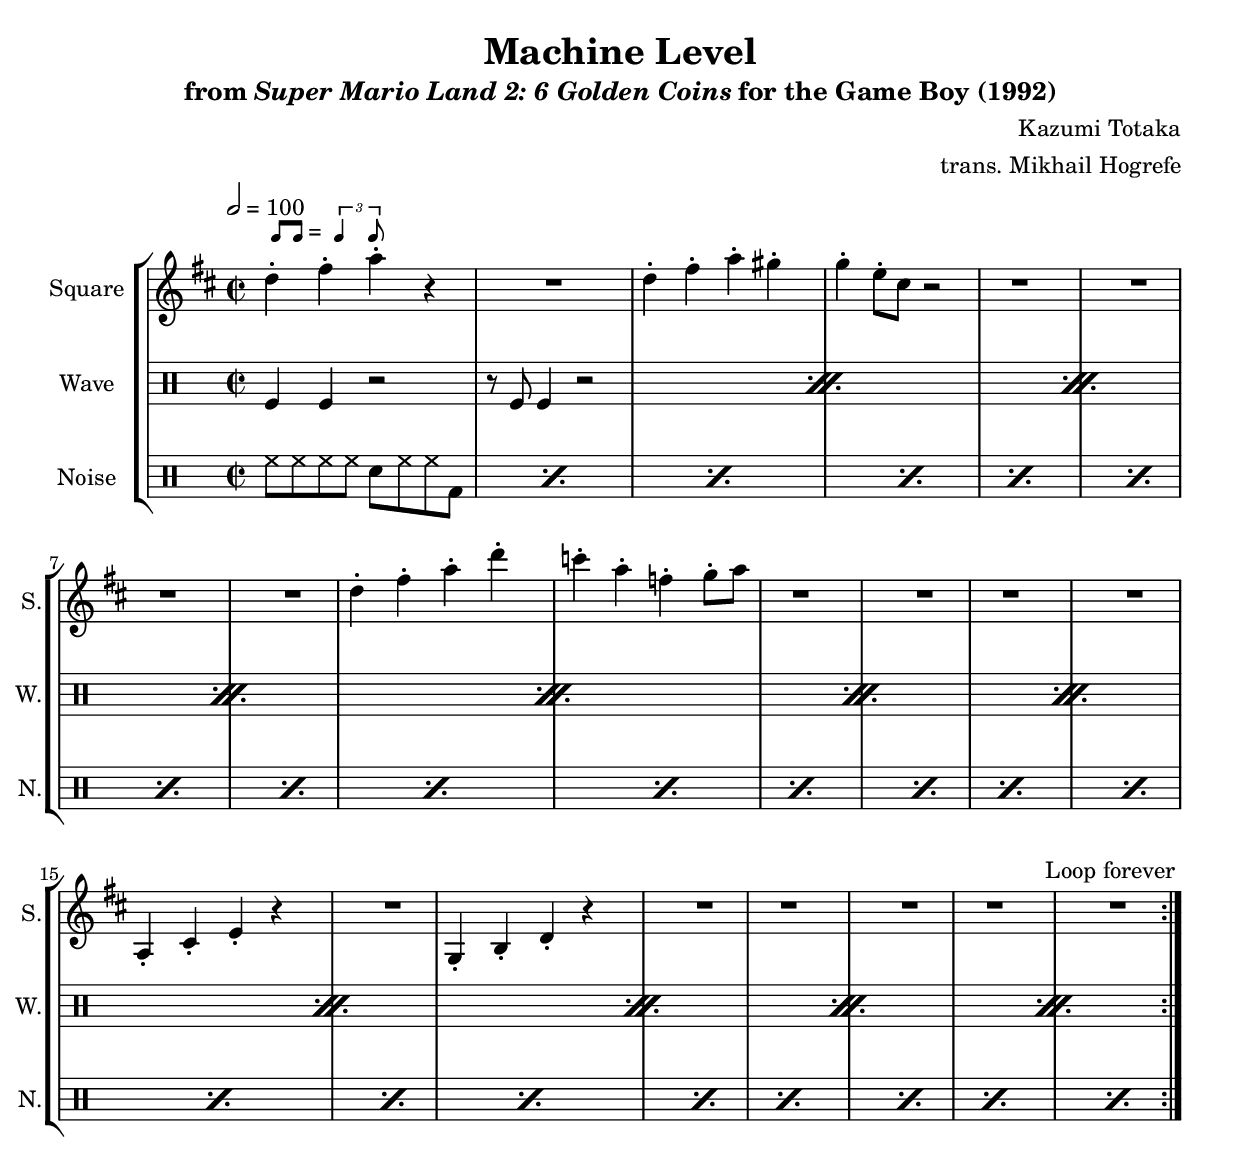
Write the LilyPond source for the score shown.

\version "2.22.0"

smaller = {
    \set fontSize = #-3
    \override Stem #'length-fraction = #0.56
    \override Beam #'thickness = #0.2688
    \override Beam #'length-fraction = #0.56
}

swing = \markup {
  \score {
    \new Staff \with { \remove "Time_signature_engraver" \remove "Clef_engraver" \remove "Staff_symbol_engraver"  }
    {
      \smaller
      b'8^[ b']
    }
    \layout { ragged-right = ##t  indent = 0\cm }
  }
  =
  \score {
    \new Staff \with { \remove "Time_signature_engraver" \remove "Clef_engraver" \remove "Staff_symbol_engraver"  }
    {
      \smaller
      \times 2/3 {\stemUp b'4 b'8}
    }
    \layout { ragged-right = ##t  indent = 0\cm }
  }
}

\book {
    \header {
        title = "Machine Level"
        subtitle = \markup { "from" {\italic "Super Mario Land 2: 6 Golden Coins"} "for the Game Boy (1992)" }
        composer = "Kazumi Totaka"
        arranger = "trans. Mikhail Hogrefe"
    }

    \score {
        {
            \new StaffGroup <<
                \new Staff \relative c'' {
                    \set Staff.instrumentName = "Square"
                    \set Staff.shortInstrumentName = "S."
\key d \major
\time 2/2
\tempo 2 = 100
                    \repeat volta 2 {
d4-.^\swing fis-. a-. r |
R1 |
d,4-. fis-. a-. gis-. |
g4-. e8-. cis r2 |
R1*4
d4-. fis-. a-. d-. |
c4-. a-. f-. g8-. a |
R1*4
a,,4-. cis-. e-. r |
R1 |
g,4-. b-. d-. r |
R1*5
                    }
\once \override Score.RehearsalMark.self-alignment-X = #RIGHT
\mark \markup { \fontsize #-2 "Loop forever" }
                }

                \new DrumStaff {
                    \drummode {
                        \set Staff.instrumentName="Wave"
                        \set Staff.shortInstrumentName="W."
\repeat percent 11 {
    tomfl4 tomfl r2 |
    r8 tomfl tomfl4 r2 |
}
                    }
                }

                \new DrumStaff {
                    \drummode {
                        \set Staff.instrumentName="Noise"
                        \set Staff.shortInstrumentName="N."
\repeat percent 22 { hh8 hh hh hh sn hh hh bd | }
                    }
                }
            >>
        }
        \layout {
            \context {
                \Staff
                \RemoveEmptyStaves
            }
            \context {
                \DrumStaff
                \RemoveEmptyStaves
            }
        }
    }
}
